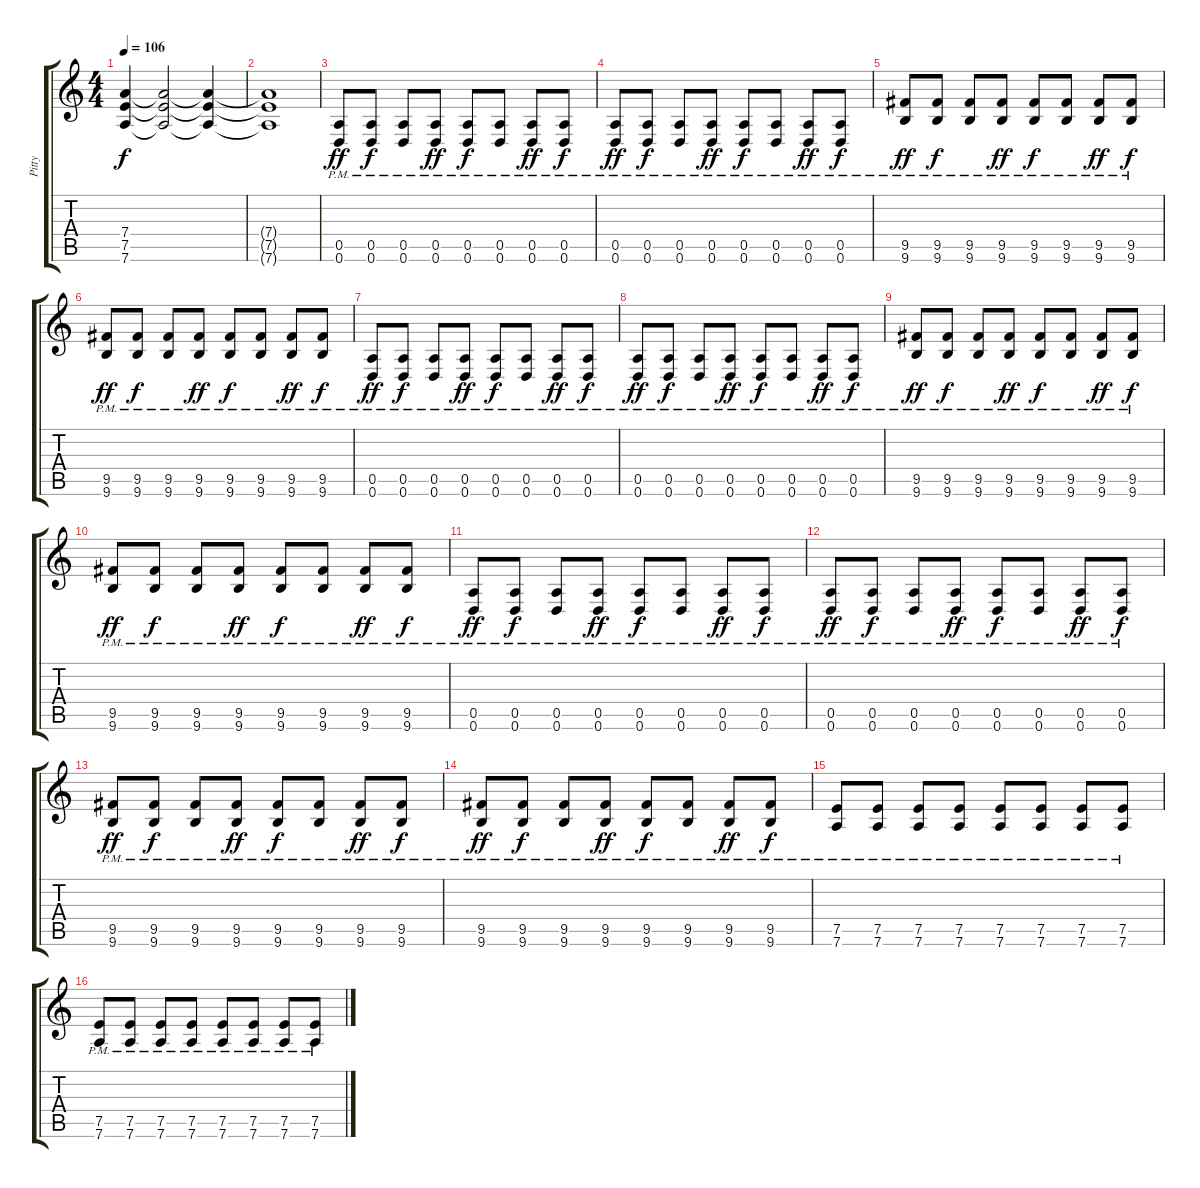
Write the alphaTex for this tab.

\track ("Pitty" "Pitty") {instrument distortionguitar}
\staff {score tabs}
\tuning (E4 B3 G3 D3 A2 D2) {hide}
\ts (4 4)
\tempo 106
\clef g2
\ks c
(7.4 7.5 7.6).4{dy f} (7.4{t} 7.5{t} 7.6{t}).2 (7.4{t} 7.5{t} 7.6{t}).4 |
(7.4{t} 7.5{t} 7.6{t}).1 |
(0.5{pm} 0.6{pm}).8{dy ff volume 11} (0.5{pm} 0.6{pm}).8{dy f} (0.5{pm} 0.6{pm}).8 (0.5{pm} 0.6{pm}).8{dy ff} (0.5{pm} 0.6{pm}).8{dy f} (0.5{pm} 0.6{pm}).8 (0.5{pm} 0.6{pm}).8{dy ff} (0.5{pm} 0.6{pm}).8{dy f} |
(0.5{pm} 0.6{pm}).8{dy ff} (0.5{pm} 0.6{pm}).8{dy f} (0.5{pm} 0.6{pm}).8 (0.5{pm} 0.6{pm}).8{dy ff} (0.5{pm} 0.6{pm}).8{dy f} (0.5{pm} 0.6{pm}).8 (0.5{pm} 0.6{pm}).8{dy ff} (0.5{pm} 0.6{pm}).8{dy f} |
(9.5{pm} 9.6{pm}).8{dy ff} (9.5{pm} 9.6{pm}).8{dy f} (9.5{pm} 9.6{pm}).8 (9.5{pm} 9.6{pm}).8{dy ff} (9.5{pm} 9.6{pm}).8{dy f} (9.5{pm} 9.6{pm}).8 (9.5{pm} 9.6{pm}).8{dy ff} (9.5{pm} 9.6{pm}).8{dy f} |
(9.5{pm} 9.6{pm}).8{dy ff} (9.5{pm} 9.6{pm}).8{dy f} (9.5{pm} 9.6{pm}).8 (9.5{pm} 9.6{pm}).8{dy ff} (9.5{pm} 9.6{pm}).8{dy f} (9.5{pm} 9.6{pm}).8 (9.5{pm} 9.6{pm}).8{dy ff} (9.5{pm} 9.6{pm}).8{dy f} |
(0.5{pm} 0.6{pm}).8{dy ff} (0.5{pm} 0.6{pm}).8{dy f} (0.5{pm} 0.6{pm}).8 (0.5{pm} 0.6{pm}).8{dy ff} (0.5{pm} 0.6{pm}).8{dy f} (0.5{pm} 0.6{pm}).8 (0.5{pm} 0.6{pm}).8{dy ff} (0.5{pm} 0.6{pm}).8{dy f} |
(0.5{pm} 0.6{pm}).8{dy ff} (0.5{pm} 0.6{pm}).8{dy f} (0.5{pm} 0.6{pm}).8 (0.5{pm} 0.6{pm}).8{dy ff} (0.5{pm} 0.6{pm}).8{dy f} (0.5{pm} 0.6{pm}).8 (0.5{pm} 0.6{pm}).8{dy ff} (0.5{pm} 0.6{pm}).8{dy f} |
(9.5{pm} 9.6{pm}).8{dy ff} (9.5{pm} 9.6{pm}).8{dy f} (9.5{pm} 9.6{pm}).8 (9.5{pm} 9.6{pm}).8{dy ff} (9.5{pm} 9.6{pm}).8{dy f} (9.5{pm} 9.6{pm}).8 (9.5{pm} 9.6{pm}).8{dy ff} (9.5{pm} 9.6{pm}).8{dy f} |
(9.5{pm} 9.6{pm}).8{dy ff} (9.5{pm} 9.6{pm}).8{dy f} (9.5{pm} 9.6{pm}).8 (9.5{pm} 9.6{pm}).8{dy ff} (9.5{pm} 9.6{pm}).8{dy f} (9.5{pm} 9.6{pm}).8 (9.5{pm} 9.6{pm}).8{dy ff} (9.5{pm} 9.6{pm}).8{dy f} |
(0.5{pm} 0.6{pm}).8{dy ff} (0.5{pm} 0.6{pm}).8{dy f} (0.5{pm} 0.6{pm}).8 (0.5{pm} 0.6{pm}).8{dy ff} (0.5{pm} 0.6{pm}).8{dy f} (0.5{pm} 0.6{pm}).8 (0.5{pm} 0.6{pm}).8{dy ff} (0.5{pm} 0.6{pm}).8{dy f} |
(0.5{pm} 0.6{pm}).8{dy ff} (0.5{pm} 0.6{pm}).8{dy f} (0.5{pm} 0.6{pm}).8 (0.5{pm} 0.6{pm}).8{dy ff} (0.5{pm} 0.6{pm}).8{dy f} (0.5{pm} 0.6{pm}).8 (0.5{pm} 0.6{pm}).8{dy ff} (0.5{pm} 0.6{pm}).8{dy f} |
(9.5{pm} 9.6{pm}).8{dy ff} (9.5{pm} 9.6{pm}).8{dy f} (9.5{pm} 9.6{pm}).8 (9.5{pm} 9.6{pm}).8{dy ff} (9.5{pm} 9.6{pm}).8{dy f} (9.5{pm} 9.6{pm}).8 (9.5{pm} 9.6{pm}).8{dy ff} (9.5{pm} 9.6{pm}).8{dy f} |
(9.5{pm} 9.6{pm}).8{dy ff} (9.5{pm} 9.6{pm}).8{dy f} (9.5{pm} 9.6{pm}).8 (9.5{pm} 9.6{pm}).8{dy ff} (9.5{pm} 9.6{pm}).8{dy f} (9.5{pm} 9.6{pm}).8 (9.5{pm} 9.6{pm}).8{dy ff} (9.5{pm} 9.6{pm}).8{dy f} |
(7.5{pm} 7.6{pm}).8 (7.5{pm} 7.6{pm}).8 (7.5{pm} 7.6{pm}).8 (7.5{pm} 7.6{pm}).8 (7.5{pm} 7.6{pm}).8 (7.5{pm} 7.6{pm}).8 (7.5{pm} 7.6{pm}).8 (7.5{pm} 7.6{pm}).8 |
(7.5{pm} 7.6{pm}).8 (7.5{pm} 7.6{pm}).8 (7.5{pm} 7.6{pm}).8 (7.5{pm} 7.6{pm}).8 (7.5{pm} 7.6).8 (7.5{pm} 7.6).8 (7.5{pm} 7.6).8 (7.5{pm} 7.6).8
